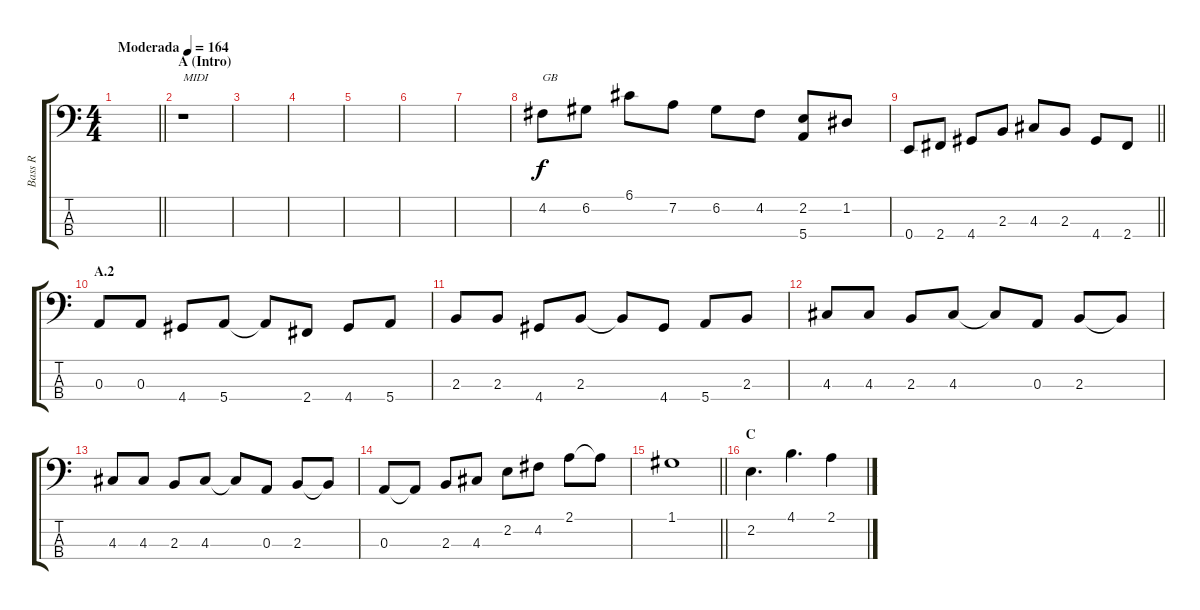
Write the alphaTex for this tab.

\track ("Bass R" "Bass R") {instrument electricbassfinger}
\staff {score tabs}
\tuning (G2 D2 A1 E1) {hide}
\ts (4 4)
\tempo (164 "Moderada")
\clef f4
\barLineRight lightlight
\ks c
|
\section ("" "A (Intro)")
r.1{txt "MIDI"} |
|
|
|
|
|
4.2.8{txt "GB"} 6.2.8 6.1.8 7.2.8 6.2.8 4.2.8 (2.2 5.4).8 1.2.8 |
\barLineRight lightlight
0.4.8 2.4.8 4.4.8 2.3.8 4.3.8 2.3.8 4.4.8 2.4.8 |
\section ("" "A.2")
0.3.8 0.3.8 4.4.8 5.4.8 5.4{t}.8 2.4.8 4.4.8 5.4.8 |
2.3.8 2.3.8 4.4.8 2.3.8 2.3{t}.8 4.4.8 5.4.8 2.3.8 |
4.3.8 4.3.8 2.3.8 4.3.8 4.3{t}.8 0.3.8 2.3.8 2.3{t}.8 |
4.3.8 4.3.8 2.3.8 4.3.8 4.3{t}.8 0.3.8 2.3.8 2.3{t}.8 |
0.3.8 0.3{t}.8 2.3.8 4.3.8 2.2.8 4.2.8 2.1.8 2.1{t}.8 |
\barLineRight lightlight
1.1.1 |
\section ("" "C")
2.2.4{d} 4.1.4{d} 2.1.4
